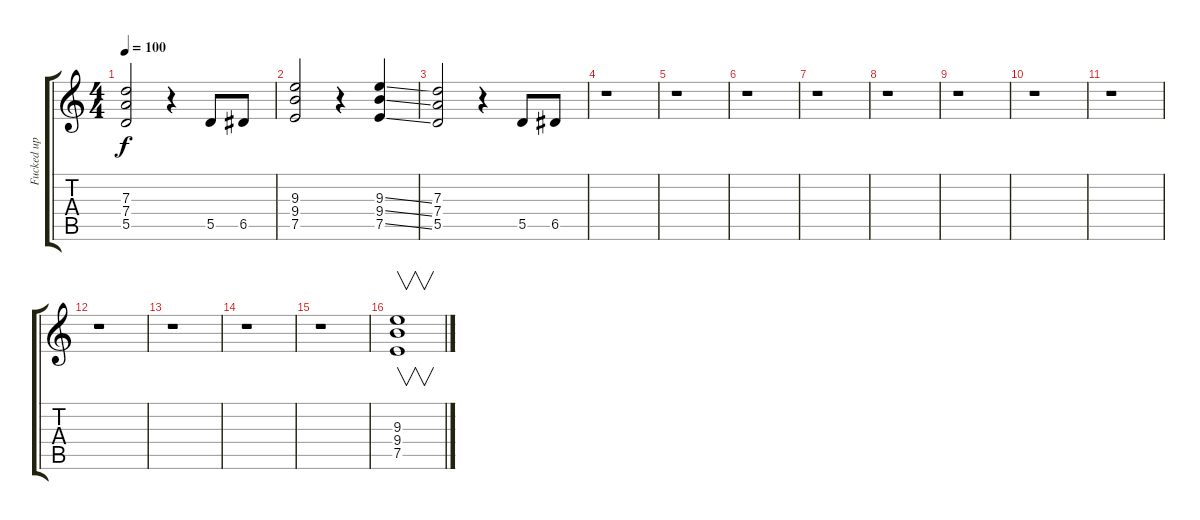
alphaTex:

\track ("Fucked up Guitar" "Fucked up ") {instrument distortionguitar}
\staff {score tabs}
\tuning (E4 B3 G3 D3 A2 E2) {hide}
\ts (4 4)
\tempo 100
\clef g2
\ks c
(7.3 7.4 5.5).2{dy f} r.4 5.5.8 6.5.8 |
(9.3 9.4 7.5).2 r.4 (9.3{ss} 9.4{ss} 7.5{ss}).4 |
(7.3 7.4 5.5).2 r.4 5.5.8 6.5.8 |
r.1 |
r.1 |
r.1 |
r.1 |
r.1 |
r.1 |
r.1 |
r.1 |
r.1 |
r.1 |
r.1 |
r.1 |
(9.3 9.4 7.5).1{v}
